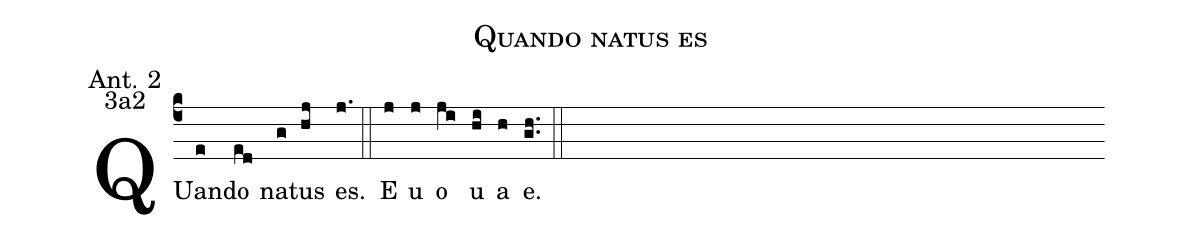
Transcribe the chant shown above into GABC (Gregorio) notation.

name:Quando natus es;
office-part:Antiphona;
mode:3;
annotation: Ant. 2;
annotation: 3a2;
%%
(c4) QUan(e)do(ed) na(g)tus(hj) es.(j.) (::) E(j) u(j) o(ji) u(hi) a(h) e.(gh..) (::)
